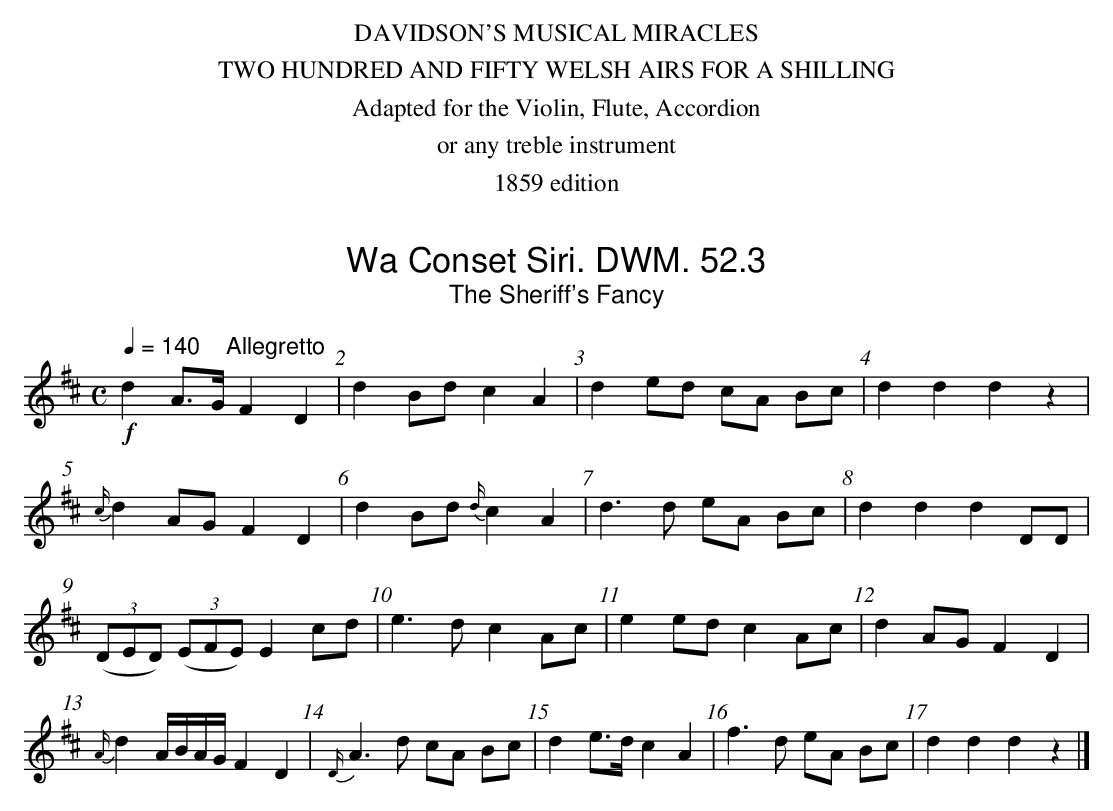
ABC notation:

X:1
T:Wa Conset Siri. DWM. 52.3
T:Sheriff's Fancy, The
M:C
L:1/8
Q:1/4=140 "    Allegretto"
K:D
!f!d2 A>G F2D2|d2 Bd c2A2|d2 ed cA Bc|d2d2d2z2|
{c/}d2 AG F2D2|d2 Bd {d/}c2A2|d3d eA Bc|d2d2d2 DD|
(3(DED) (3(EFE) E2 cd|e3d c2 Ac|e2 ed c2 Ac|d2 AG F2D2|
{A/}d2 A/B/A/G/ F2D2|{D/}A3d cA Bc|d2 e>d c2A2|f3d eA Bc|d2d2d2z2|]
